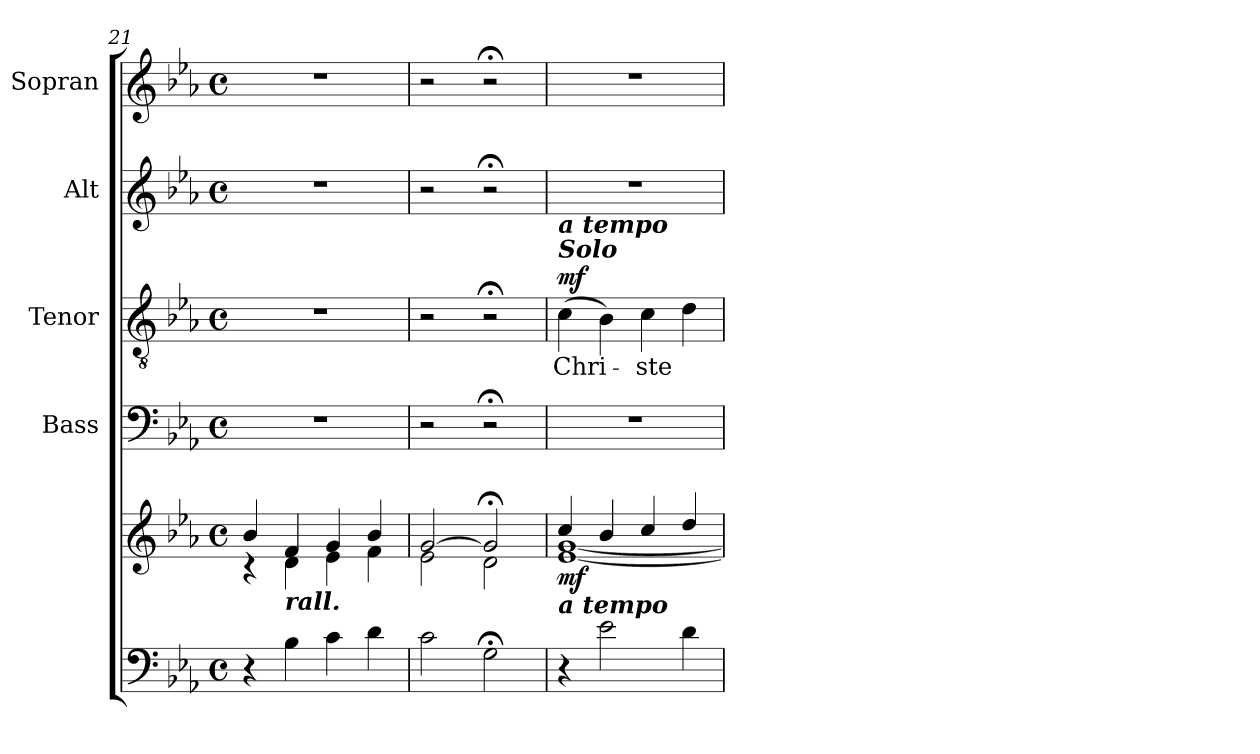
**kern	**kern	**dynam	**kern	**kern	**text	**dynam	**kern	**kern
*part5	*part5	*part5	*part4	*part3	*part3	*part3	*part2	*part1
*staff6	*staff5	*staff5/6	*staff4	*staff3	*staff3	*staff3	*staff2	*staff1
*	*	*	*I"Bass	*I"Tenor	*	*	*I"Alt	*I"Sopran
*	*	*	*I'B.	*I'T.	*	*	*I'A.	*I'S.
*clefF4	*clefG2	*	*clefF4	*clefGv2	*	*	*clefG2	*clefG2
*k[b-e-a-]	*k[b-e-a-]	*	*k[b-e-a-]	*k[b-e-a-]	*	*	*k[b-e-a-]	*k[b-e-a-]
*E-:	*E-:	*	*E-:	*E-:	*	*	*E-:	*E-:
*M4/4	*M4/4	*	*M4/4	*M4/4	*	*	*M4/4	*M4/4
*met(c)	*met(c)	*	*met(c)	*met(c)	*	*	*met(c)	*met(c)
=21	=21	=21	=21	=21	=21	=21	=21	=21
*	*^	*	*	*	*	*	*	*
4r	4b-/	4rc	.	1r	1r	.	.	1r	1r
!	!LO:TX:b:Bi:t=rall.	!	!	!	!	!	!	!	!
4B-\	4f/	4d\	.	.	.	.	.	.	.
4c\	4g/	4e-\	.	.	.	.	.	.	.
4d\	4b-/	4f\	.	.	.	.	.	.	.
=22	=22	=22	=22	=22	=22	=22	=22	=22	=22
2c\	[>2g/	2e-\	.	2r	2r	.	.	2r	2r
2G;<\	2g;</]	2d\	.	2r;<	2r;<	.	.	2r;<	2r;<
=23	=23	=23	=23	=23	=23	=23	=23	=23	=23
!	!	!	!	!	!LO:TX:a:Bi:t=Solo	!	!	!	!
!	!	!	!	!	!LO:TX:a:Bi:t=a tempo	!	!	!	!
!	!LO:TX:b:Bi:t=a tempo	!	!	!	!	!	!	!	!
!	!	!	!LO:DY:b	!	!	!LO:LY:b	!LO:DY:a	!	!
4r	4cc/	[<1e- [<1g	mf	1r	(>4c\	Chri-	mf	1r	1r
2e-\	4b-/	.	.	.	4B-\)	.	.	.	.
!	!	!	!	!	!	!LO:LY:b	!	!	!
.	4cc/	.	.	.	4c\	-ste	.	.	.
4d\	4dd/	.	.	.	4d\	.	.	.	.
*	*v	*v	*	*	*	*	*	*	*
=	=	=	=	=	=	=	=	=
*-	*-	*-	*-	*-	*-	*-	*-	*-
